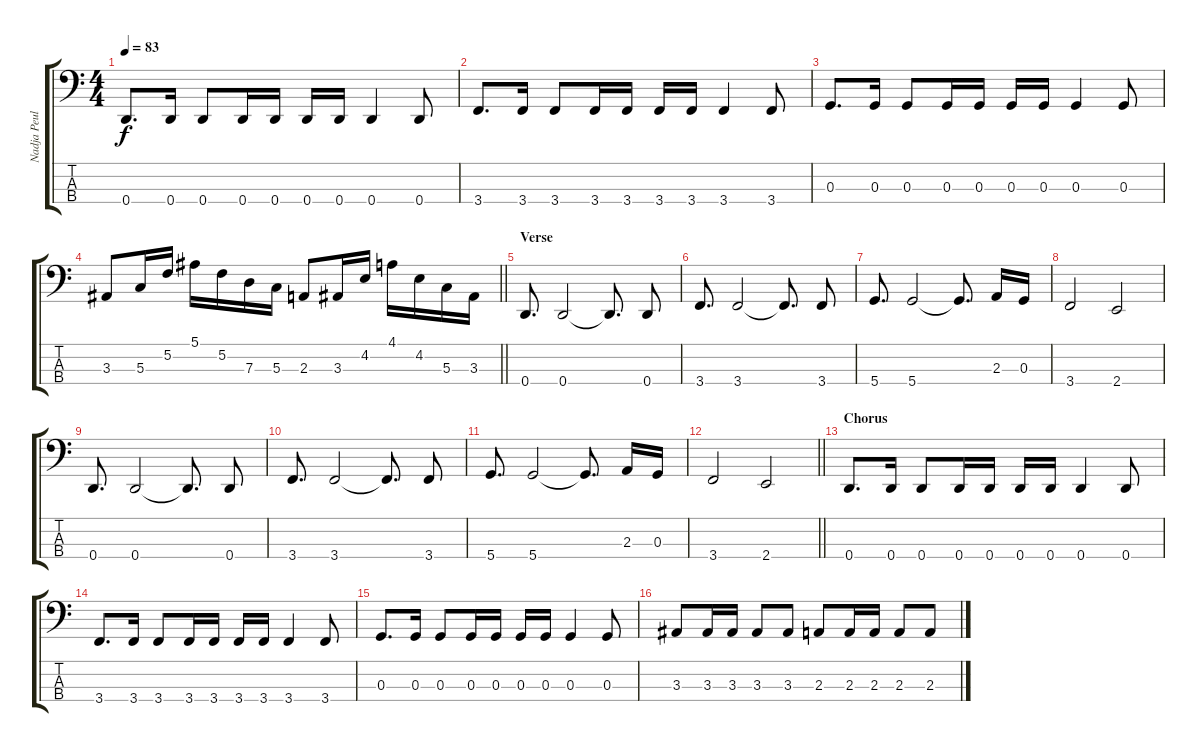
\track ("Nadja Peulen" "Nadja Peul") {instrument electricbasspick}
\staff {score tabs}
\tuning (F2 C2 G1 D1) {hide}
\ts (4 4)
\tempo 83
\clef f4
\ks c
0.4.8{d dy f} 0.4.16 0.4.8 0.4.16 0.4.16 0.4.16 0.4.16 0.4.4 0.4.8 |
3.4.8{d} 3.4.16 3.4.8 3.4.16 3.4.16 3.4.16 3.4.16 3.4.4 3.4.8 |
0.3.8{d} 0.3.16 0.3.8 0.3.16 0.3.16 0.3.16 0.3.16 0.3.4 0.3.8 |
\barLineRight lightlight
3.3.8 5.3.16 5.2.16 5.1.16 5.2.16 7.3.16 5.3.16 2.3.8 3.3.16 4.2.16 4.1.16 4.2.16 5.3.16 3.3.16 |
\section ("" "Verse ")
0.4.8{d} 0.4.2 0.4{t}.8{d} 0.4.8 |
3.4.8{d} 3.4.2 3.4{t}.8{d} 3.4.8 |
5.4.8{d} 5.4.2 5.4{t}.8{d} 2.3.16 0.3.16 |
3.4.2 2.4.2 |
0.4.8{d} 0.4.2 0.4{t}.8{d} 0.4.8 |
3.4.8{d} 3.4.2 3.4{t}.8{d} 3.4.8 |
5.4.8{d} 5.4.2 5.4{t}.8{d} 2.3.16 0.3.16 |
\barLineRight lightlight
3.4.2 2.4.2 |
\section ("" "Chorus")
0.4.8{d} 0.4.16 0.4.8 0.4.16 0.4.16 0.4.16 0.4.16 0.4.4 0.4.8 |
3.4.8{d} 3.4.16 3.4.8 3.4.16 3.4.16 3.4.16 3.4.16 3.4.4 3.4.8 |
0.3.8{d} 0.3.16 0.3.8 0.3.16 0.3.16 0.3.16 0.3.16 0.3.4 0.3.8 |
3.3.8 3.3.16 3.3.16 3.3.8 3.3.8 2.3.8 2.3.16 2.3.16 2.3.8 2.3.8
